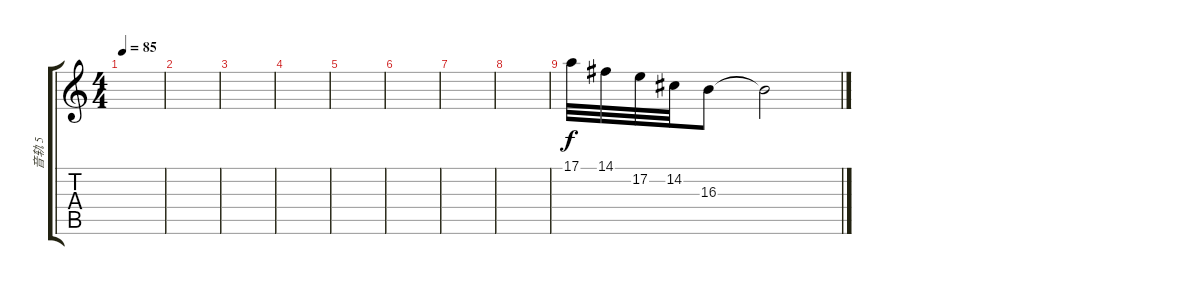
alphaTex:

\track ("音轨 5" "音轨 5") {instrument orchestralharp}
\staff {score tabs}
\tuning (E4 B3 G3 D3 A2 E2) {hide}
\ts (4 4)
\tempo 85
\clef g2
\ks c
|
|
|
|
|
|
|
|
17.1.32{dy f volume 15} 14.1.32 17.2.32 14.2.32 16.3.8 16.3{t}.2
